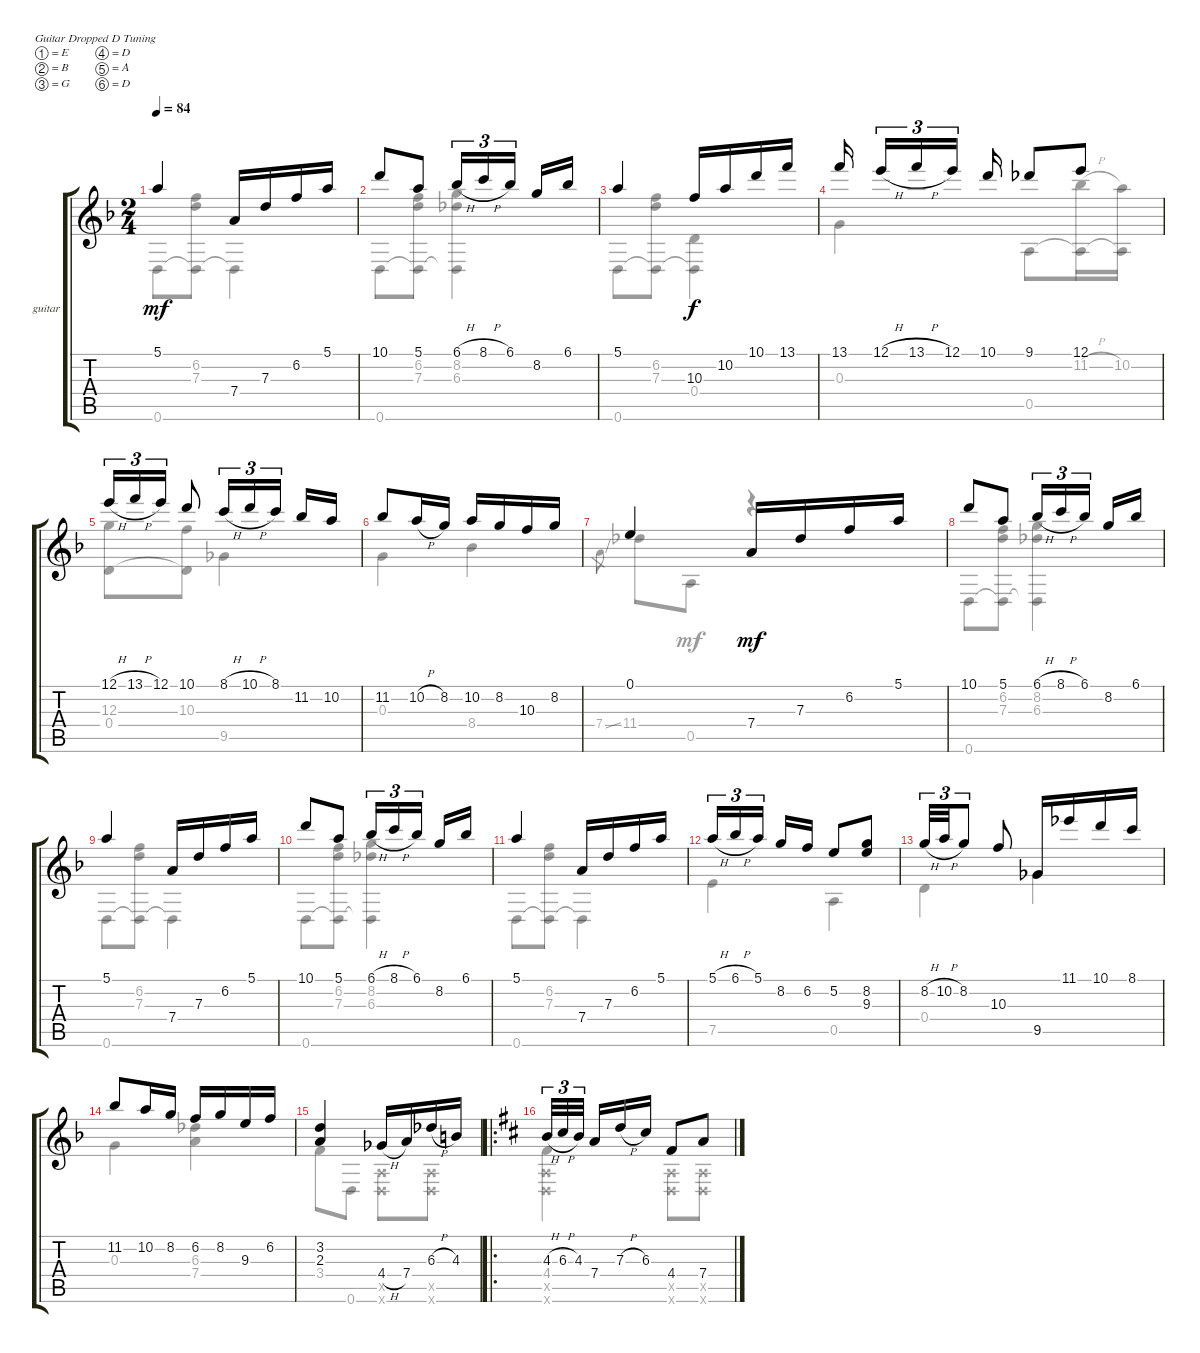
\bracketExtendMode groupsimilarinstruments
\firstSystemTrackNameOrientation horizontal
\otherSystemsTrackNameOrientation horizontal
\track ("guitar" "guitar") {instrument acousticguitarnylon}
\staff {score tabs}
\tuning (E4 B3 G3 D3 A2 D2)
\voice
\ts (2 4)
\tempo 84
\clef g2
\ks dminor
5.1.4{dy mf} 7.4.16 7.3.16 6.2.16 5.1.16 |
10.1.8 5.1.8 6.1{h}.16{tu (3 2)} 8.1{h}.16{tu (3 2)} 6.1.16{tu (3 2)} 8.2.16 6.1.16 |
5.1.4 10.3.16{dy f} 10.2.16 10.1.16 13.1.16 |
13.1.16 12.1{h}.16{tu (3 2)} 13.1{h}.16{tu (3 2)} 12.1.16{tu (3 2)} 10.1.16 9.1.8 12.1.8 |
12.1{h}.16{tu (3 2)} 13.1{h}.16{tu (3 2)} 12.1.16{tu (3 2)} 10.1.8 8.1{h}.16{tu (3 2)} 10.1{h}.16{tu (3 2)} 8.1.16{tu (3 2)} 11.2.16 10.2.16 |
11.2.8 10.2{h}.16 8.2.16 10.2.16 8.2.16 10.3.16 8.2.16 |
0.1.4 7.4.16{dy mf} 7.3.16 6.2.16 5.1.16 |
10.1.8 5.1.8 6.1{h}.16{tu (3 2)} 8.1{h}.16{tu (3 2)} 6.1.16{tu (3 2)} 8.2.16 6.1.16 |
5.1.4 7.4.16 7.3.16 6.2.16 5.1.16 |
10.1.8 5.1.8 6.1{h}.16{tu (3 2)} 8.1{h}.16{tu (3 2)} 6.1.16{tu (3 2)} 8.2.16 6.1.16 |
5.1.4 7.4.16 7.3.16 6.2.16 5.1.16 |
5.1{h}.16{tu (3 2)} 6.1{h}.16{tu (3 2)} 5.1.16{tu (3 2)} 8.2.16 6.2.16 5.2.8 (8.2 9.3).8 |
8.2{h}.32{tu (3 2)} 10.2{h}.32{tu (3 2)} 8.2.8{tu (3 2)} 10.3.8 9.5.16 11.1.16 10.1.16 8.1.16 |
11.2.8 10.2.16 8.2.16 6.2.16 8.2.16 9.3.16 6.2.16 |
(3.2 2.3).4 4.4{h}.16 7.4.16 6.3{h}.16 4.3.16 |
\ro
\ks d
4.3{h}.32{tu (3 2)} 6.3{h}.32{tu (3 2)} 4.3.32{tu (3 2)} 7.4.16 7.3{h}.16 6.3.16 4.4.8 7.4.8
\voice
\clef g2
\ottava regular
\simile none
\ks dminor
0.6.8{dy mf} (6.2 7.3 0.6{t}).8 0.6{t}.4 |
0.6.8 (6.2 7.3 0.6{t}).8 (8.2 6.3 0.6{t}).4 |
0.6.8 (6.2 7.3 0.6{t}).8 (0.4 0.6{t}).4{dy f} |
0.3.4 0.5.8 (11.2{h} 0.5{t}).16 (10.2 0.5{t}).16 |
(12.3 0.4).8 (10.3 0.4{t}).8 9.5.4 |
0.3.4 8.4.4 |
7.4{ss}.8{gr} 11.4.8 0.5.8{dy mf} r.4 |
0.6.8 (6.2 7.3 0.6{t}).8 (8.2 6.3 0.6{t}).4 |
0.6.8 (6.2 7.3 0.6{t}).8 0.6{t}.4 |
0.6.8 (6.2 7.3 0.6{t}).8 (8.2 6.3 0.6{t}).4 |
0.6.8 (6.2 7.3 0.6{t}).8 0.6{t}.4 |
7.5.4 0.5.4 |
0.4.4 9.5.4 |
0.3.4 (6.3 7.4).4 |
3.4.8 0.6.8 (0.5{x} 0.6{x}).8 (0.5{x} 0.6{x}).8 |
\ks d
(4.4 0.5{x} 0.6{x}).4 (0.5{x} 0.6{x}).8 (0.5{x} 0.6{x}).8
